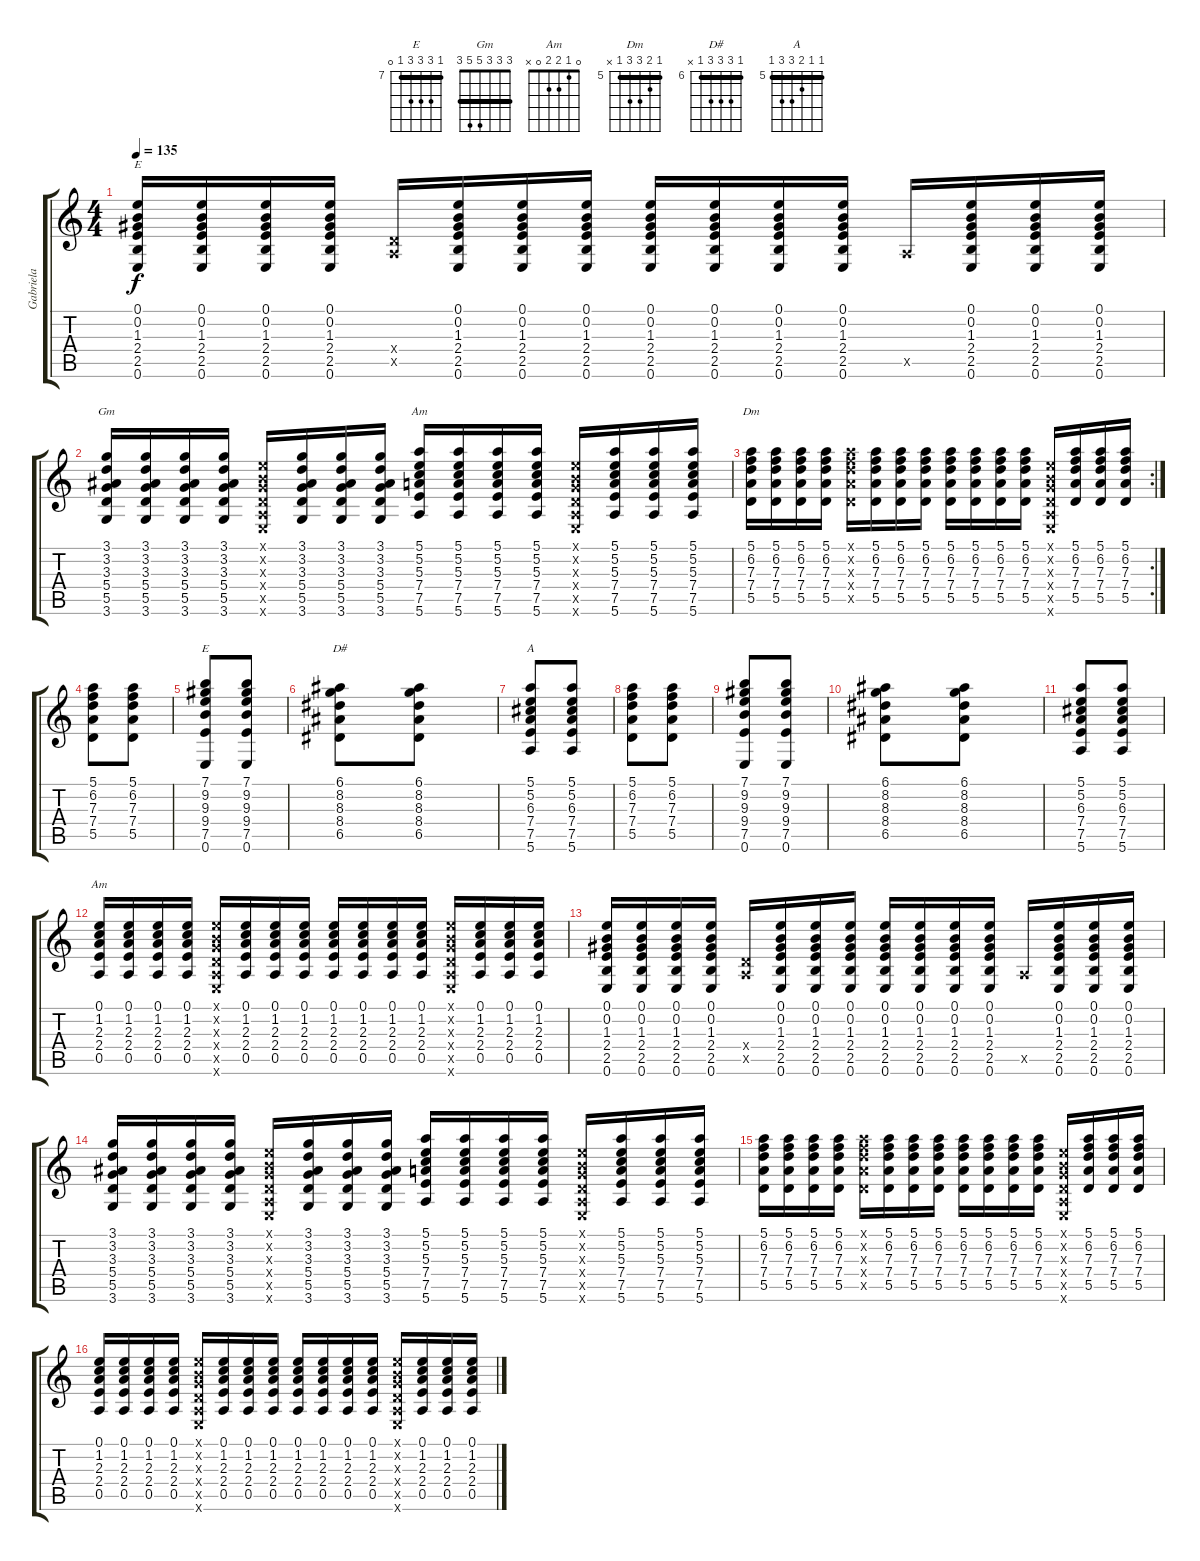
\track ("Gabriela" "Gabriela") {instrument acousticguitarnylon}
\staff {score tabs}
\tuning (E4 B3 G3 D3 A2 E2) {hide}
\chord ("E" 0 0 1 2 2 0)
\chord ("Gm" 3 3 3 5 5 3) {barre 3}
\chord ("Am" 5 5 5 7 7 5) {firstfret 5 barre 5}
\chord ("Dm" 5 6 7 7 5 x) {firstfret 5 barre 5}
\chord ("E" 7 9 9 9 7 0) {firstfret 7 barre 7}
\chord ("D#" 6 8 8 8 6 x) {firstfret 6 barre 6}
\chord ("A" 5 5 6 7 7 5) {firstfret 5 barre 5}
\chord ("Am" 0 1 2 2 0 x)
\ts (4 4)
\tempo 135
\clef g2
\ks c
(0.1 0.2 1.3 2.4 2.5 0.6).16{ch "E" dy f} (0.1 0.2 1.3 2.4 2.5 0.6).16 (0.1 0.2 1.3 2.4 2.5 0.6).16 (0.1 0.2 1.3 2.4 2.5 0.6).16 (0.4{x} 0.5{x}).16 (0.1 0.2 1.3 2.4 2.5 0.6).16 (0.1 0.2 1.3 2.4 2.5 0.6).16 (0.1 0.2 1.3 2.4 2.5 0.6).16 (0.1 0.2 1.3 2.4 2.5 0.6).16 (0.1 0.2 1.3 2.4 2.5 0.6).16 (0.1 0.2 1.3 2.4 2.5 0.6).16 (0.1 0.2 1.3 2.4 2.5 0.6).16 0.5{x}.16 (0.1 0.2 1.3 2.4 2.5 0.6).16 (0.1 0.2 1.3 2.4 2.5 0.6).16 (0.1 0.2 1.3 2.4 2.5 0.6).16 |
(3.1 3.2 3.3 5.4 5.5 3.6).16{ch "Gm"} (3.1 3.2 3.3 5.4 5.5 3.6).16 (3.1 3.2 3.3 5.4 5.5 3.6).16 (3.1 3.2 3.3 5.4 5.5 3.6).16 (0.1{x} 0.2{x} 0.3{x} 0.4{x} 0.5{x} 0.6{x}).16 (3.1 3.2 3.3 5.4 5.5 3.6).16 (3.1 3.2 3.3 5.4 5.5 3.6).16 (3.1 3.2 3.3 5.4 5.5 3.6).16 (5.1 5.2 5.3 7.4 7.5 5.6).16{ch "Am"} (5.1 5.2 5.3 7.4 7.5 5.6).16 (5.1 5.2 5.3 7.4 7.5 5.6).16 (5.1 5.2 5.3 7.4 7.5 5.6).16 (0.1{x} 0.2{x} 0.3{x} 0.4{x} 0.5{x} 0.6{x}).16 (5.1 5.2 5.3 7.4 7.5 5.6).16 (5.1 5.2 5.3 7.4 7.5 5.6).16 (5.1 5.2 5.3 7.4 7.5 5.6).16 |
\rc 2
(5.1 6.2 7.3 7.4 5.5).16{ch "Dm"} (5.1 6.2 7.3 7.4 5.5).16 (5.1 6.2 7.3 7.4 5.5).16 (5.1 6.2 7.3 7.4 5.5).16 (5.1{x} 6.2{x} 7.3{x} 7.4{x} 5.5{x}).16 (5.1 6.2 7.3 7.4 5.5).16 (5.1 6.2 7.3 7.4 5.5).16 (5.1 6.2 7.3 7.4 5.5).16 (5.1 6.2 7.3 7.4 5.5).16 (5.1 6.2 7.3 7.4 5.5).16 (5.1 6.2 7.3 7.4 5.5).16 (5.1 6.2 7.3 7.4 5.5).16 (0.1{x} 0.2{x} 0.3{x} 0.4{x} 0.5{x} 0.6{x}).16 (5.1 6.2 7.3 7.4 5.5).16 (5.1 6.2 7.3 7.4 5.5).16 (5.1 6.2 7.3 7.4 5.5).16 |
(5.1 6.2 7.3 7.4 5.5).8 (5.1 6.2 7.3 7.4 5.5).8 |
(7.1 9.2 9.3 9.4 7.5 0.6).8{ch "E"} (7.1 9.2 9.3 9.4 7.5 0.6).8 |
(6.1 8.2 8.3 8.4 6.5).8{ch "D#"} (6.1 8.2 8.3 8.4 6.5).8 |
(5.1 5.2 6.3 7.4 7.5 5.6).8{ch "A"} (5.1 5.2 6.3 7.4 7.5 5.6).8 |
(5.1 6.2 7.3 7.4 5.5).8 (5.1 6.2 7.3 7.4 5.5).8 |
(7.1 9.2 9.3 9.4 7.5 0.6).8 (7.1 9.2 9.3 9.4 7.5 0.6).8 |
(6.1 8.2 8.3 8.4 6.5).8 (6.1 8.2 8.3 8.4 6.5).8 |
(5.1 5.2 6.3 7.4 7.5 5.6).8 (5.1 5.2 6.3 7.4 7.5 5.6).8 |
(0.1 1.2 2.3 2.4 0.5).16{ch "Am"} (0.1 1.2 2.3 2.4 0.5).16 (0.1 1.2 2.3 2.4 0.5).16 (0.1 1.2 2.3 2.4 0.5).16 (0.1{x} 0.2{x} 0.3{x} 0.4{x} 0.5{x} 0.6{x}).16 (0.1 1.2 2.3 2.4 0.5).16 (0.1 1.2 2.3 2.4 0.5).16 (0.1 1.2 2.3 2.4 0.5).16 (0.1 1.2 2.3 2.4 0.5).16 (0.1 1.2 2.3 2.4 0.5).16 (0.1 1.2 2.3 2.4 0.5).16 (0.1 1.2 2.3 2.4 0.5).16 (0.1{x} 0.2{x} 0.3{x} 0.4{x} 0.5{x} 0.6{x}).16 (0.1 1.2 2.3 2.4 0.5).16 (0.1 1.2 2.3 2.4 0.5).16 (0.1 1.2 2.3 2.4 0.5).16 |
(0.1 0.2 1.3 2.4 2.5 0.6).16 (0.1 0.2 1.3 2.4 2.5 0.6).16 (0.1 0.2 1.3 2.4 2.5 0.6).16 (0.1 0.2 1.3 2.4 2.5 0.6).16 (0.4{x} 0.5{x}).16 (0.1 0.2 1.3 2.4 2.5 0.6).16 (0.1 0.2 1.3 2.4 2.5 0.6).16 (0.1 0.2 1.3 2.4 2.5 0.6).16 (0.1 0.2 1.3 2.4 2.5 0.6).16 (0.1 0.2 1.3 2.4 2.5 0.6).16 (0.1 0.2 1.3 2.4 2.5 0.6).16 (0.1 0.2 1.3 2.4 2.5 0.6).16 0.5{x}.16 (0.1 0.2 1.3 2.4 2.5 0.6).16 (0.1 0.2 1.3 2.4 2.5 0.6).16 (0.1 0.2 1.3 2.4 2.5 0.6).16 |
(3.1 3.2 3.3 5.4 5.5 3.6).16 (3.1 3.2 3.3 5.4 5.5 3.6).16 (3.1 3.2 3.3 5.4 5.5 3.6).16 (3.1 3.2 3.3 5.4 5.5 3.6).16 (0.1{x} 0.2{x} 0.3{x} 0.4{x} 0.5{x} 0.6{x}).16 (3.1 3.2 3.3 5.4 5.5 3.6).16 (3.1 3.2 3.3 5.4 5.5 3.6).16 (3.1 3.2 3.3 5.4 5.5 3.6).16 (5.1 5.2 5.3 7.4 7.5 5.6).16 (5.1 5.2 5.3 7.4 7.5 5.6).16 (5.1 5.2 5.3 7.4 7.5 5.6).16 (5.1 5.2 5.3 7.4 7.5 5.6).16 (0.1{x} 0.2{x} 0.3{x} 0.4{x} 0.5{x} 0.6{x}).16 (5.1 5.2 5.3 7.4 7.5 5.6).16 (5.1 5.2 5.3 7.4 7.5 5.6).16 (5.1 5.2 5.3 7.4 7.5 5.6).16 |
(5.1 6.2 7.3 7.4 5.5).16 (5.1 6.2 7.3 7.4 5.5).16 (5.1 6.2 7.3 7.4 5.5).16 (5.1 6.2 7.3 7.4 5.5).16 (5.1{x} 6.2{x} 7.3{x} 7.4{x} 5.5{x}).16 (5.1 6.2 7.3 7.4 5.5).16 (5.1 6.2 7.3 7.4 5.5).16 (5.1 6.2 7.3 7.4 5.5).16 (5.1 6.2 7.3 7.4 5.5).16 (5.1 6.2 7.3 7.4 5.5).16 (5.1 6.2 7.3 7.4 5.5).16 (5.1 6.2 7.3 7.4 5.5).16 (0.1{x} 0.2{x} 0.3{x} 0.4{x} 0.5{x} 0.6{x}).16 (5.1 6.2 7.3 7.4 5.5).16 (5.1 6.2 7.3 7.4 5.5).16 (5.1 6.2 7.3 7.4 5.5).16 |
(0.1 1.2 2.3 2.4 0.5).16 (0.1 1.2 2.3 2.4 0.5).16 (0.1 1.2 2.3 2.4 0.5).16 (0.1 1.2 2.3 2.4 0.5).16 (0.1{x} 0.2{x} 0.3{x} 0.4{x} 0.5{x} 0.6{x}).16 (0.1 1.2 2.3 2.4 0.5).16 (0.1 1.2 2.3 2.4 0.5).16 (0.1 1.2 2.3 2.4 0.5).16 (0.1 1.2 2.3 2.4 0.5).16 (0.1 1.2 2.3 2.4 0.5).16 (0.1 1.2 2.3 2.4 0.5).16 (0.1 1.2 2.3 2.4 0.5).16 (0.1{x} 0.2{x} 0.3{x} 0.4{x} 0.5{x} 0.6{x}).16 (0.1 1.2 2.3 2.4 0.5).16 (0.1 1.2 2.3 2.4 0.5).16 (0.1 1.2 2.3 2.4 0.5).16
